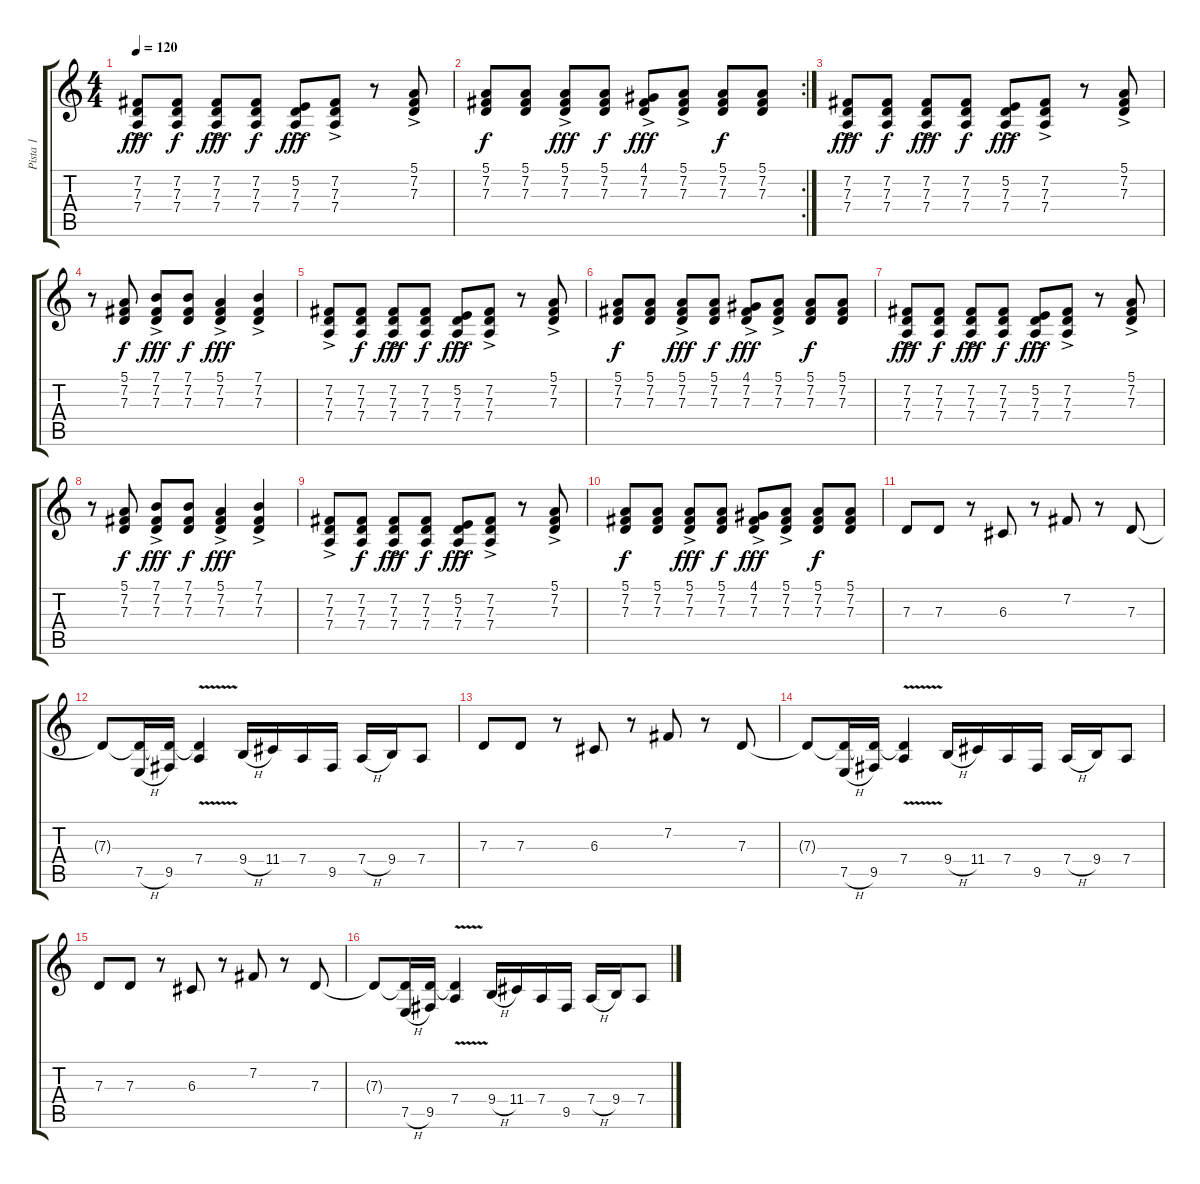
\track ("Pista 1" "Pista 1") {instrument lead2sawtooth}
\staff {score tabs}
\tuning (E4 B3 G3 D3 A2 E2) {hide}
\ts (4 4)
\tempo 120
\clef g2
\ks c
(7.2{ac} 7.3{ac} 7.4{ac}).8{dy fff} (7.2 7.3 7.4).8{dy f} (7.2{ac} 7.3{ac} 7.4{ac}).8{dy fff} (7.2 7.3 7.4).8{dy f} (5.2{ac} 7.3{ac} 7.4{ac}).8{dy fff} (7.2{ac} 7.3{ac} 7.4{ac}).8 r.8 (5.1{ac} 7.2{ac} 7.3{ac}).8 |
\rc 2
(5.1 7.2 7.3).8{dy f} (5.1 7.2 7.3).8 (5.1{ac} 7.2{ac} 7.3{ac}).8{dy fff} (5.1 7.2 7.3).8{dy f} (4.1{ac} 7.2{ac} 7.3{ac}).8{dy fff} (5.1{ac} 7.2{ac} 7.3{ac}).8 (5.1 7.2 7.3).8{dy f} (5.1 7.2 7.3).8 |
(7.2{ac} 7.3{ac} 7.4{ac}).8{dy fff} (7.2 7.3 7.4).8{dy f} (7.2{ac} 7.3{ac} 7.4{ac}).8{dy fff} (7.2 7.3 7.4).8{dy f} (5.2{ac} 7.3{ac} 7.4{ac}).8{dy fff} (7.2{ac} 7.3{ac} 7.4{ac}).8 r.8 (5.1{ac} 7.2{ac} 7.3{ac}).8 |
r.8 (5.1 7.2 7.3).8{dy f} (7.1{ac} 7.2{ac} 7.3{ac}).8{dy fff} (7.1 7.2 7.3).8{dy f} (5.1{ac} 7.2{ac} 7.3{ac}).4{dy fff} (7.1{ac} 7.2{ac} 7.3{ac}).4 |
(7.2{ac} 7.3{ac} 7.4{ac}).8{volume 9} (7.2 7.3 7.4).8{dy f} (7.2{ac} 7.3{ac} 7.4{ac}).8{dy fff} (7.2 7.3 7.4).8{dy f} (5.2{ac} 7.3{ac} 7.4{ac}).8{dy fff} (7.2{ac} 7.3{ac} 7.4{ac}).8 r.8 (5.1{ac} 7.2{ac} 7.3{ac}).8 |
(5.1 7.2 7.3).8{dy f} (5.1 7.2 7.3).8 (5.1{ac} 7.2{ac} 7.3{ac}).8{dy fff} (5.1 7.2 7.3).8{dy f} (4.1{ac} 7.2{ac} 7.3{ac}).8{dy fff} (5.1{ac} 7.2{ac} 7.3{ac}).8 (5.1 7.2 7.3).8{dy f} (5.1 7.2 7.3).8 |
(7.2{ac} 7.3{ac} 7.4{ac}).8{dy fff} (7.2 7.3 7.4).8{dy f} (7.2{ac} 7.3{ac} 7.4{ac}).8{dy fff} (7.2 7.3 7.4).8{dy f} (5.2{ac} 7.3{ac} 7.4{ac}).8{dy fff} (7.2{ac} 7.3{ac} 7.4{ac}).8 r.8 (5.1{ac} 7.2{ac} 7.3{ac}).8 |
r.8 (5.1 7.2 7.3).8{dy f} (7.1{ac} 7.2{ac} 7.3{ac}).8{dy fff} (7.1 7.2 7.3).8{dy f} (5.1{ac} 7.2{ac} 7.3{ac}).4{dy fff} (7.1{ac} 7.2{ac} 7.3{ac}).4 |
(7.2{ac} 7.3{ac} 7.4{ac}).8 (7.2 7.3 7.4).8{dy f} (7.2{ac} 7.3{ac} 7.4{ac}).8{dy fff} (7.2 7.3 7.4).8{dy f} (5.2{ac} 7.3{ac} 7.4{ac}).8{dy fff} (7.2{ac} 7.3{ac} 7.4{ac}).8 r.8 (5.1{ac} 7.2{ac} 7.3{ac}).8 |
(5.1 7.2 7.3).8{dy f} (5.1 7.2 7.3).8 (5.1{ac} 7.2{ac} 7.3{ac}).8{dy fff} (5.1 7.2 7.3).8{dy f} (4.1{ac} 7.2{ac} 7.3{ac}).8{dy fff} (5.1{ac} 7.2{ac} 7.3{ac}).8 (5.1 7.2 7.3).8{dy f} (5.1 7.2 7.3).8 |
7.3.8{volume 12} 7.3.8 r.8 6.3.8 r.8 7.2.8 r.8 7.3.8 |
7.3{t}.8 (7.3{t} 7.5{h}).16 (7.3{t} 9.5).16 (7.3{t} 7.4{v}).4 9.4{h}.16 11.4.16 7.4.16 9.5.16 7.4{h}.16 9.4.16 7.4.8 |
7.3.8{volume 12} 7.3.8 r.8 6.3.8 r.8 7.2.8 r.8 7.3.8 |
7.3{t}.8 (7.3{t} 7.5{h}).16 (7.3{t} 9.5).16 (7.3{t} 7.4{v}).4 9.4{h}.16 11.4.16 7.4.16 9.5.16 7.4{h}.16 9.4.16 7.4.8 |
7.3.8 7.3.8 r.8 6.3.8 r.8 7.2.8 r.8 7.3.8 |
7.3{t}.8 (7.3{t} 7.5{h}).16 (7.3{t} 9.5).16 (7.3{t} 7.4{v}).4 9.4{h}.16 11.4.16 7.4.16 9.5.16 7.4{h}.16 9.4.16 7.4.8
